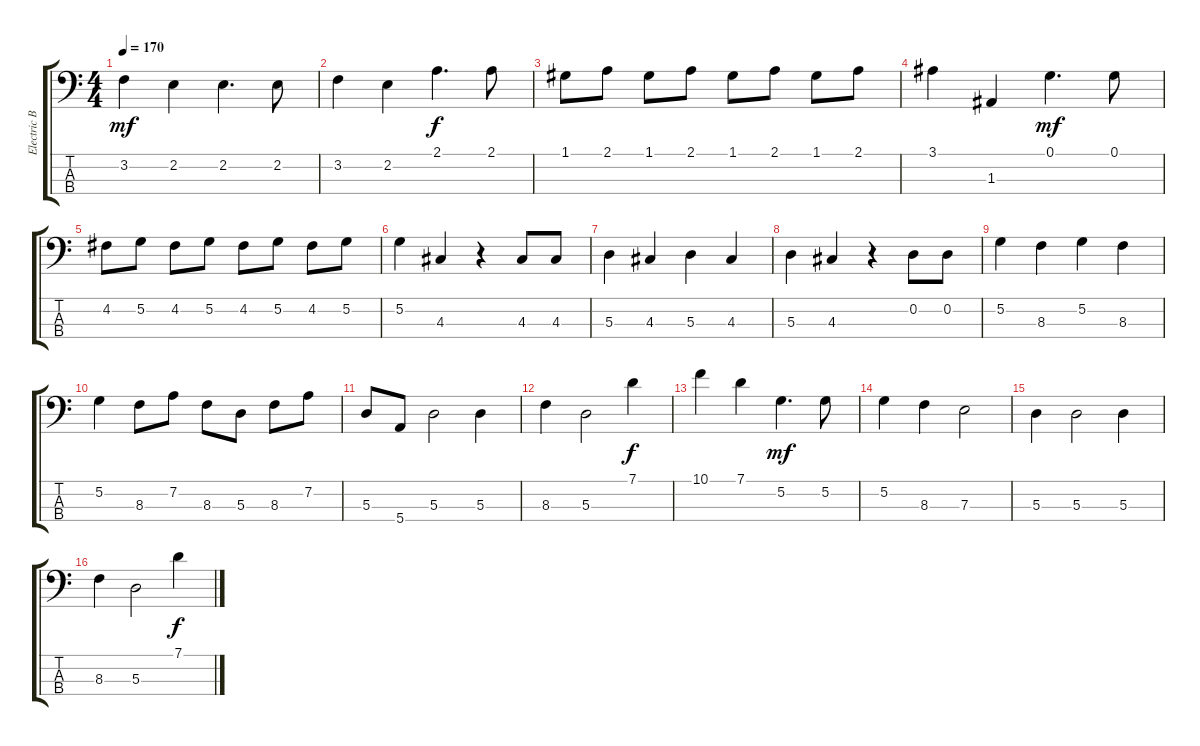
\track ("Electric Bass" "Electric B") {instrument electricbassfinger}
\staff {score tabs}
\tuning (G2 D2 A1 E1) {hide}
\ts (4 4)
\tempo 170
\clef f4
\ks c
3.2.4{dy mf} 2.2.4 2.2.4{d} 2.2.8 |
3.2.4 2.2.4 2.1.4{d dy f} 2.1.8 |
1.1.8 2.1.8 1.1.8 2.1.8 1.1.8 2.1.8 1.1.8 2.1.8 |
3.1.4 1.3.4 0.1.4{d dy mf} 0.1.8 |
4.2.8 5.2.8 4.2.8 5.2.8 4.2.8 5.2.8 4.2.8 5.2.8 |
5.2.4 4.3.4 r.4 4.3.8 4.3.8 |
5.3.4 4.3.4 5.3.4 4.3.4 |
5.3.4 4.3.4 r.4 0.2.8 0.2.8 |
5.2.4 8.3.4 5.2.4 8.3.4 |
5.2.4 8.3.8 7.2.8 8.3.8 5.3.8 8.3.8 7.2.8 |
5.3.8 5.4.8 5.3.2 5.3.4 |
8.3.4 5.3.2 7.1.4{dy f} |
10.1.4 7.1.4 5.2.4{d dy mf} 5.2.8 |
5.2.4 8.3.4 7.3.2 |
5.3.4 5.3.2 5.3.4 |
8.3.4 5.3.2 7.1.4{dy f}
